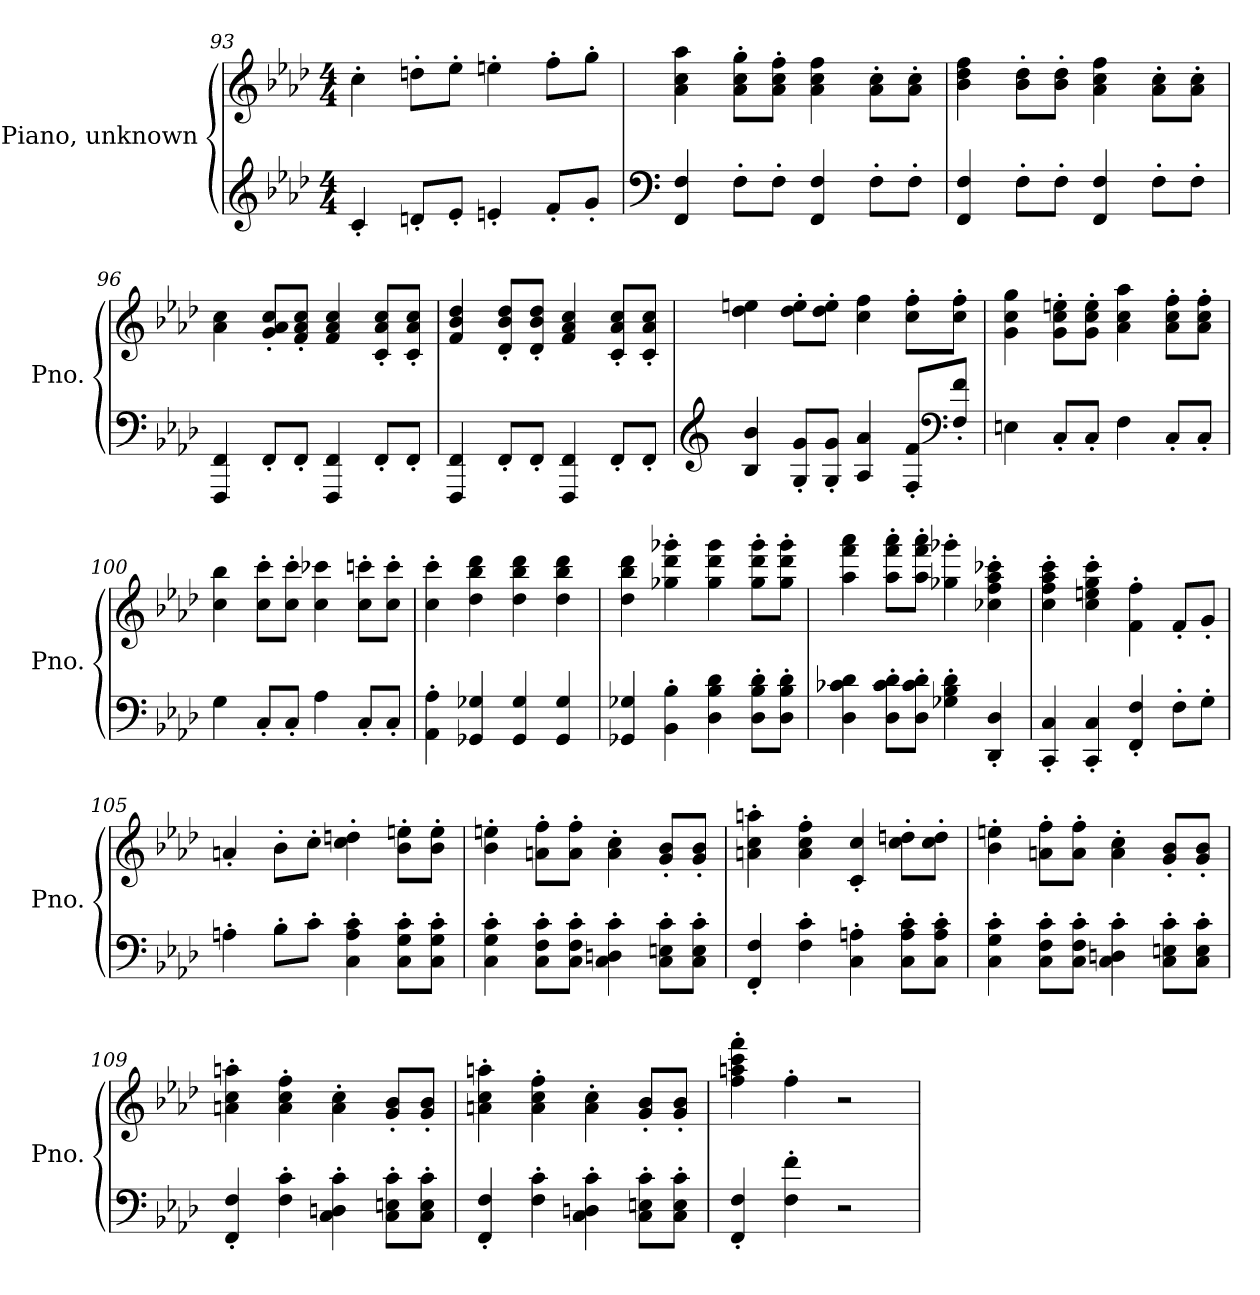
**kern	**kern
*part1	*part1
*staff2	*staff1
*I"Piano, unknown	*
*I'Pno.	*
*clefG2	*clefG2
*k[b-e-a-d-]	*k[b-e-a-d-]
*M4/4	*M4/4
=93	=93
4c'/	4cc'\
8dn'/L	8ddn'\L
8e-'/J	8ee-'\J
4en'/	4een'\
8f'/L	8ff'\L
8g'/J	8gg'\J
=94	=94
*clefF4	*
4FF/ 4F/	4a-\ 4cc\ 4aa-\
8F'\L	8a-\' 8cc\' 8gg\'L
8F'\J	8a-\' 8cc\' 8ff\'J
4FF/ 4F/	4a-\ 4cc\ 4ff\
8F'\L	8a-\' 8cc\'L
8F'\J	8a-\' 8cc\'J
=95	=95
4FF/ 4F/	4b-\ 4dd-\ 4ff\
8F'\L	8b-\' 8dd-\'L
8F'\J	8b-\' 8dd-\'J
4FF/ 4F/	4a-\ 4cc\ 4ff\
8F'\L	8a-\' 8cc\'L
8F'\J	8a-\' 8cc\'J
=96	=96
4FFF/ 4FF/	4a-\ 4cc\
8FF'/L	8g/' 8a-/' 8cc/'L
8FF'/J	8f/' 8a-/' 8cc/'J
4FFF/ 4FF/	4f/ 4a-/ 4cc/
8FF'/L	8c/' 8a-/' 8cc/'L
8FF'/J	8c/' 8a-/' 8cc/'J
!!LO:LB:g=z
=97	=97
4FFF/ 4FF/	4f/ 4b-/ 4dd-/
8FF'/L	8d-/' 8b-/' 8dd-/'L
8FF'/J	8d-/' 8b-/' 8dd-/'J
4FFF/ 4FF/	4f/ 4a-/ 4cc/
8FF'/L	8c/' 8a-/' 8cc/'L
8FF'/J	8c/' 8a-/' 8cc/'J
=98	=98
*clefG2	*
4B-/ 4b-/	4dd-\ 4een\
8G/' 8g/'L	8dd-\' 8ee\'L
8G/' 8g/'J	8dd-\' 8ee\'J
4A-/ 4a-/	4cc\ 4ff\
8F/' 8f/'L	8cc\' 8ff\'L
*clefF4	*
8F/' 8f/'J	8cc\' 8ff\'J
=99	=99
4En\	4g\ 4cc\ 4gg\
8C'/L	8g\' 8cc\' 8een\'L
8C'/J	8g\' 8cc\' 8ee\'J
4F\	4a-\ 4cc\ 4aa-\
8C'/L	8a-\' 8cc\' 8ff\'L
8C'/J	8a-\' 8cc\' 8ff\'J
=100	=100
4G\	4cc\ 4bb-\
8C'/L	8cc\' 8ccc\'L
8C'/J	8cc\' 8ccc\'J
4A-\	4cc\ 4ccc-X\
8C'/L	8cc\' 8cccn\'L
8C'/J	8cc\' 8ccc\'J
=101	=101
4AA-\' 4A-\'	4cc\' 4ccc\'
4GG-X/ 4G-X/	4dd-\ 4bb-\ 4ddd-\
4GG-/ 4G-/	4dd-\ 4bb-\ 4ddd-\
4GG-/ 4G-/	4dd-\ 4bb-\ 4ddd-\
!!LO:PB:g=z
=102	=102
4GG-X/ 4G-X/	4dd-\ 4bb-\ 4ddd-\
4BB-\' 4B-\'	4gg-X\' 4ddd-\' 4ggg-X\'
4D-\ 4B-\ 4d-\	4gg-\ 4ddd-\ 4ggg-\
8D-\' 8B-\' 8d-\'L	8gg-\' 8ddd-\' 8ggg-\'L
8D-\' 8B-\' 8d-\'J	8gg-\' 8ddd-\' 8ggg-\'J
=103	=103
4D-\ 4c-X\ 4d-\	4aa-\ 4fff\ 4aaa-\
8D-\' 8c-\' 8d-\'L	8aa-\' 8fff\' 8aaa-\'L
8D-\' 8c-\' 8d-\'J	8aa-\' 8fff\' 8aaa-\'J
4G-X\' 4B-\' 4d-\'	4gg-X\' 4ggg-X\'
4DD-/' 4D-/'	4cc-X\' 4ff\' 4aa-\' 4ccc-X\'
=104	=104
4CC/' 4C/'	4cc\' 4ff\' 4aa-\' 4ccc\'
4CC/' 4C/'	4cc\' 4een\' 4gg\' 4ccc\'
4FF/' 4F/'	4f\' 4ff\'
8F'\L	8f'/L
8G'\J	8g'/J
=105	=105
4An'\	4an'/
8B-'\L	8b-'\L
8c'\J	8cc'\J
4C\' 4A\' 4c\'	4cc\' 4ddn\'
8C\' 8G\' 8c\'L	8b-\' 8een\'L
8C\' 8G\' 8c\'J	8b-\' 8ee\'J
!!LO:LB:g=z
=106	=106
4C\' 4G\' 4c\'	4b-\' 4een\'
8C\' 8F\' 8c\'L	8an\' 8ff\'L
8C\' 8F\' 8c\'J	8a\' 8ff\'J
4C\' 4Dn\' 4c\'	4a\' 4cc\'
8C\' 8En\' 8c\'L	8g/' 8b-/'L
8C\' 8E\' 8c\'J	8g/' 8b-/'J
=107	=107
4FF/' 4F/'	4an\' 4cc\' 4aan\'
4F\' 4c\'	4a\' 4cc\' 4ff\'
4C\' 4An\'	4c/' 4cc/'
8C\' 8A\' 8c\'L	8cc\' 8ddn\'L
8C\' 8A\' 8c\'J	8cc\' 8dd\'J
=108	=108
4C\' 4G\' 4c\'	4b-\' 4een\'
8C\' 8F\' 8c\'L	8an\' 8ff\'L
8C\' 8F\' 8c\'J	8a\' 8ff\'J
4C\' 4Dn\' 4c\'	4a\' 4cc\'
8C\' 8En\' 8c\'L	8g/' 8b-/'L
8C\' 8E\' 8c\'J	8g/' 8b-/'J
=109	=109
4FF/' 4F/'	4an\' 4cc\' 4aan\'
4F\' 4c\'	4a\' 4cc\' 4ff\'
4C\' 4Dn\' 4c\'	4a\' 4cc\'
8C\' 8En\' 8c\'L	8g/' 8b-/'L
8C\' 8E\' 8c\'J	8g/' 8b-/'J
!!LO:LB:g=z
=110	=110
4FF/' 4F/'	4an\' 4cc\' 4aan\'
4F\' 4c\'	4a\' 4cc\' 4ff\'
4C\' 4Dn\' 4c\'	4a\' 4cc\'
8C\' 8En\' 8c\'L	8g/' 8b-/'L
8C\' 8E\' 8c\'J	8g/' 8b-/'J
=111	=111
4FF/' 4F/'	4ff\' 4aan\' 4ccc\' 4fff\'
4F\' 4f\'	4ff'\
2r	2r
=	=
*-	*-
